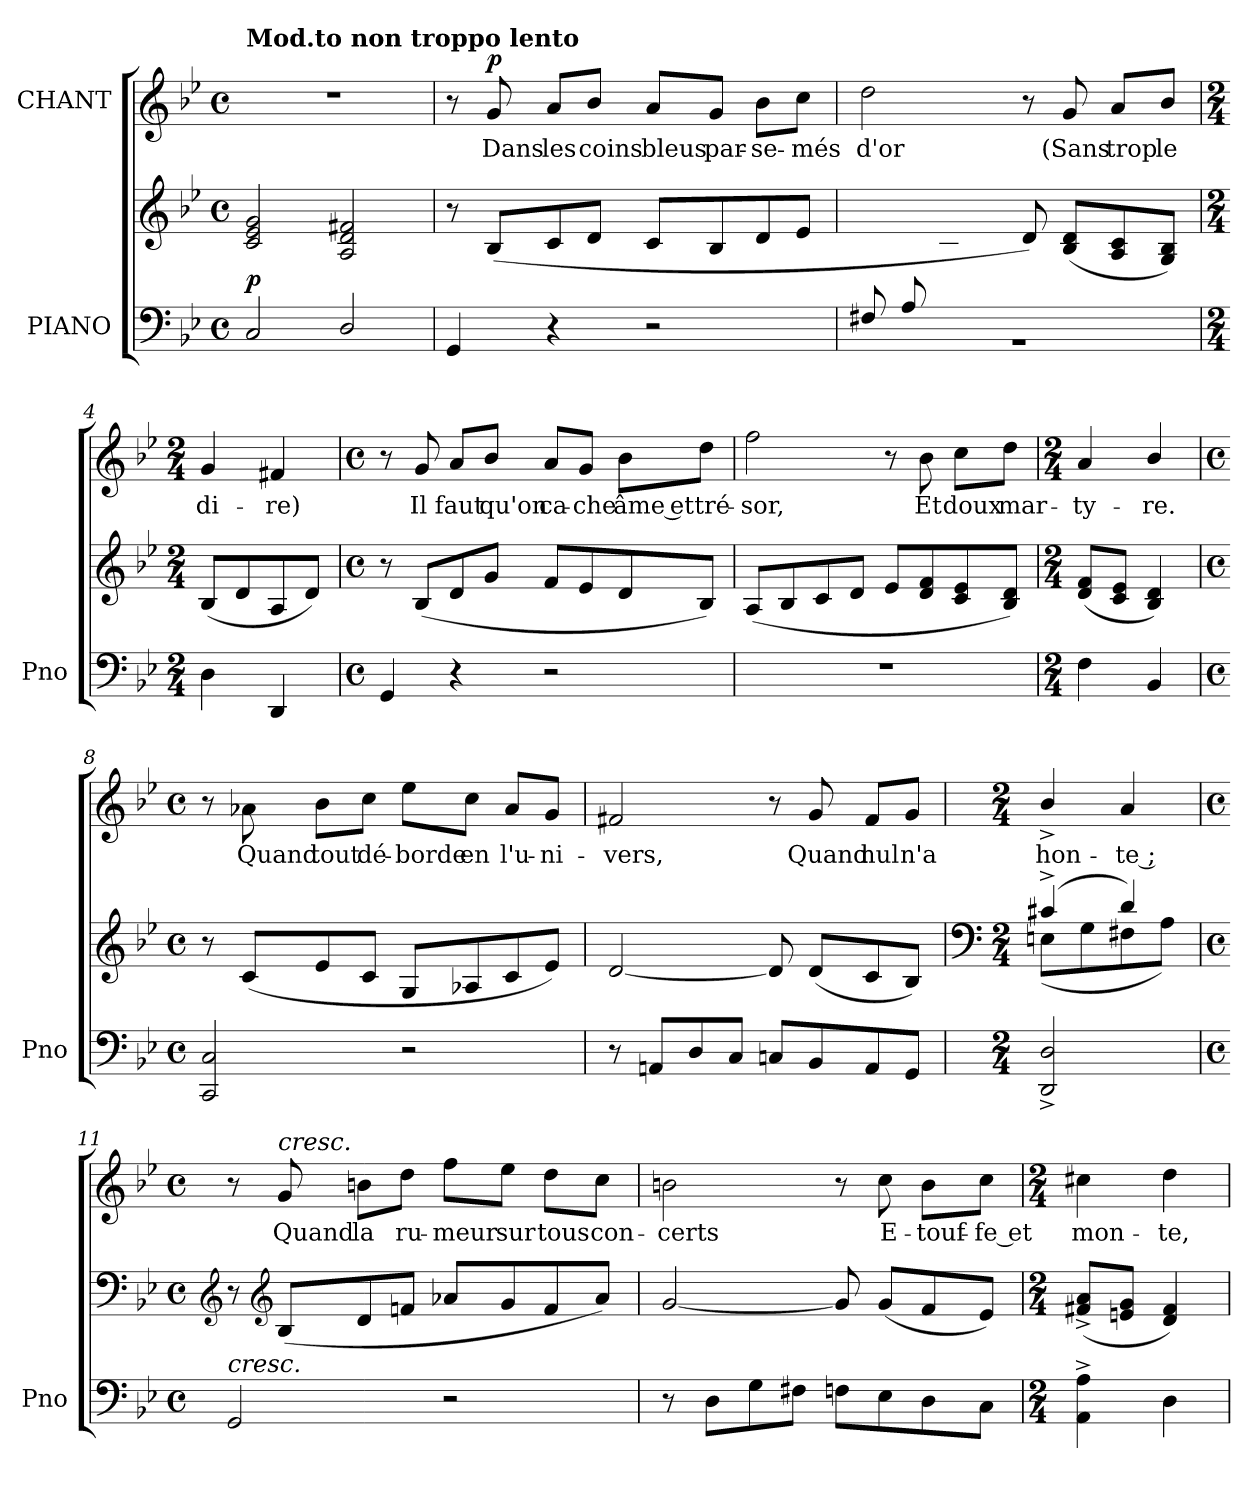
**kern	**kern	**dynam	**kern	**text	**dynam
*part2	*part2	*part2	*part1	*part1	*part1
*staff3	*staff2	*staff2/3	*staff1	*staff1	*staff1
*I"PIANO	*	*	*I"CHANT	*	*
*I'Pno	*	*	*	*	*
*clefF4	*clefG2	*	*clefG2	*	*
*k[b-e-]	*k[b-e-]	*	*k[b-e-]	*	*
*B-:	*B-:	*	*B-:	*	*
*M4/4	*M4/4	*	*M4/4	*	*
*met(c)	*met(c)	*	*met(c)	*	*
=1	=1	=1	=1	=1	=1
!	!	!	!LO:TX:a:B:t=Mod.to non troppo lento	!	!
!	!	!LO:DY:a=2	!	!	!
2C/	2c/ 2e-/ 2g/	p	1r	.	.
2D/	2A/ 2d/ 2f#X/	.	.	.	.
=2	=2	=2	=2	=2	=2
4GG/	8r	.	8r	.	.
!	!	!	!	!LO:LY:b	!LO:DY:a
.	(>8B-/L	.	8g/	Dans	p
!	!	!	!	!LO:LY:b	!
4r	8c/	.	8a/L	les	.
!	!	!	!	!LO:LY:b	!
.	8d/J	.	8b-/J	coins	.
!	!	!	!	!LO:LY:b	!
2r	8c/L	.	8a/L	bleus	.
!	!	!	!	!LO:LY:b	!
.	8B-/	.	8g/J	par-	.
!	!	!	!	!LO:LY:b	!
.	8d/	.	8b-\L	-se-	.
!	!	!	!	!LO:LY:b	!
.	8e-/J	.	8cc\J	-més	.
=3	=3	=3	=3	=3	=3
*^	*	*	*	*	*
!	!	!	!	!	!LO:LY:b	!
8F#X/L	1r	4ryy	.	2dd\	d'or	.
8A/	.	.	.	.	.	.
2.ryy	.	8c/	.	.	.	.
.	.	8e-/J	.	.	.	.
.	.	8d/)	.	8r	.	.
!	!	!	!	!	!LO:LY:b	!
.	.	(<8B-/ 8d/L	.	8g/	(Sans	.
!	!	!	!	!	!LO:LY:b	!
.	.	8A/ 8c/	.	8a/L	trop	.
!	!	!	!	!	!LO:LY:b	!
.	.	8G/ 8B-/J)	.	8b-/J	le	.
*v	*v	*	*	*	*	*
!!LO:LB:g=z
=4	=4	=4	=4	=4	=4
*M2/4	*M2/4	*	*M2/4	*	*
!	!	!	!	!LO:LY:b	!
4D\	(<8B-/L	.	4g/	di-	.
.	8d/	.	.	.	.
!	!	!	!	!LO:LY:b	!
4DD/	8A/	.	4f#X/	-re)	.
.	8d/J)	.	.	.	.
=5	=5	=5	=5	=5	=5
*M4/4	*M4/4	*	*M4/4	*	*
*met(c)	*met(c)	*	*met(c)	*	*
4GG/	8r	.	8r	.	.
!	!	!	!	!LO:LY:b	!
.	(<8B-/L	.	8g/	Il	.
!	!	!	!	!LO:LY:b	!
4r	8d/	.	8a/L	faut	.
!	!	!	!	!LO:LY:b	!
.	8g/J	.	8b-/J	qu'on	.
!	!	!	!	!LO:LY:b	!
2r	8f/L	.	8a/L	ca-	.
!	!	!	!	!LO:LY:b	!
.	8e-/	.	8g/J	-che	.
!	!	!	!	!LO:LY:b	!
.	8d/	.	8b-\L	âme et	.
!	!	!	!	!LO:LY:b	!
.	8B-/J)	.	8dd\J	tré-	.
=6	=6	=6	=6	=6	=6
!	!	!	!	!LO:LY:b	!
1r	(<8A/L	.	2ff\	-sor,	.
.	8B-/	.	.	.	.
.	8c/	.	.	.	.
.	8d/J	.	.	.	.
.	8e-/L	.	8r	.	.
!	!	!	!	!LO:LY:b	!
.	8d/ 8f/	.	8b-\	Et	.
!	!	!	!	!LO:LY:b	!
.	8c/ 8e-/	.	8cc\L	doux	.
!	!	!	!	!LO:LY:b	!
.	8B-/ 8d/J)	.	8dd\J	mar-	.
!!LO:LB:g=z
=7	=7	=7	=7	=7	=7
*M2/4	*M2/4	*	*M2/4	*	*
!	!	!	!	!LO:LY:b	!
4F\	(<8d/ 8f/L	.	4a/	-ty-	.
.	8c/ 8e-/J	.	.	.	.
!	!	!	!	!LO:LY:b	!
4BB-/	4B-/ 4d/)	.	4b-/	-re.	.
=8	=8	=8	=8	=8	=8
*M4/4	*M4/4	*	*M4/4	*	*
*met(c)	*met(c)	*	*met(c)	*	*
2CC/ 2C/	8r	.	8r	.	.
!	!	!	!	!LO:LY:b	!
.	(<8c/L	.	8a-X\	Quand	.
!	!	!	!	!LO:LY:b	!
.	8e-/	.	8b-\L	tout	.
!	!	!	!	!LO:LY:b	!
.	8c/J	.	8cc\J	dé-	.
!	!	!	!	!LO:LY:b	!
2r	8G/L	.	8ee-\L	-borde	.
!	!	!	!	!LO:LY:b	!
.	8A-X/	.	8cc\J	en	.
!	!	!	!	!LO:LY:b	!
.	8c/	.	8a-/L	l'u-	.
!	!	!	!	!LO:LY:b	!
.	8e-/J)	.	8g/J	-ni-	.
=9	=9	=9	=9	=9	=9
!	!	!	!	!LO:LY:b	!
8r	[<2d/	.	2f#X/	-vers,	.
8AAn/L	.	.	.	.	.
8D/	.	.	.	.	.
8C/J	.	.	.	.	.
8Cn/L	8d/]	.	8r	.	.
!	!	!	!	!LO:LY:b	!
8BB-/	(<8d/L	.	8g/	Quand	.
!	!	!	!	!LO:LY:b	!
8AA/	8c/	.	8f#/L	nul	.
!	!	!	!	!LO:LY:b	!
8GG/J	8B-/J)	.	8g/J	n'a	.
!!LO:PB:g=z
=10	=10	=10	=10	=10	=10
*	*clefF4	*	*	*	*
*M2/4	*M2/4	*	*M2/4	*	*
*	*^	*	*	*	*
!	!	!	!	!	!LO:LY:b	!
2DD/^> 2D/^>	(4c#X^>/	(<8En\L	.	4b-^>/	hon-	.
.	.	8G\	.	.	.	.
!	!	!	!	!	!LO:LY:b	!
.	4d/)	8F#X\	.	4a/	-te ;	.
.	.	8A\J)	.	.	.	.
*	*v	*v	*	*	*	*
=11	=11	=11	=11	=11	=11
*M4/4	*M4/4	*	*M4/4	*	*
*met(c)	*met(c)	*	*met(c)	*	*
*	*^	*	*	*	*
!LO:TX:a:i:t=cresc.	!	!	!	!	!	!
*	*v	*v	*	*	*	*
2GG/	8r	.	8r	.	.
*	*clefG2	*	*	*	*
!	!	!	!LO:TX:a:i:t=cresc.	!	!
!	!	!	!	!LO:LY:b	!
.	(<8B-/L	.	8g/	Quand	.
!	!	!	!	!LO:LY:b	!
.	8d/	.	8bn\L	la	.
!	!	!	!	!LO:LY:b	!
.	8fn/J	.	8dd\J	ru-	.
!	!	!	!	!LO:LY:b	!
2r	8a-X/L	.	8ff\L	-meur	.
!	!	!	!	!LO:LY:b	!
.	8g/	.	8ee-\J	sur	.
!	!	!	!	!LO:LY:b	!
.	8f/	.	8dd\L	tous	.
!	!	!	!	!LO:LY:b	!
.	8a-/J)	.	8cc\J	con-	.
=12	=12	=12	=12	=12	=12
!	!	!	!	!LO:LY:b	!
8r	[<2g/	.	2bn\	-certs	.
8D\L	.	.	.	.	.
8G\	.	.	.	.	.
8F#X\J	.	.	.	.	.
8Fn\L	8g/]	.	8r	.	.
!	!	!	!	!LO:LY:b	!
8E-\	(<8g/L	.	8cc\	E-	.
!	!	!	!	!LO:LY:b	!
8D\	8f/	.	8b\L	-touf-	.
!	!	!	!	!LO:LY:b	!
8C\J	8e-/J)	.	8cc\J	-fe et	.
=13	=13	=13	=13	=13	=13
*M2/4	*M2/4	*	*M2/4	*	*
!	!	!	!	!LO:LY:b	!
4AA\^> 4A\^>	(<8f#X/^> 8a/^>L	.	4cc#X\	mon-	.
.	8en/ 8g/J	.	.	.	.
!	!	!	!	!LO:LY:b	!
4D\	4d/ 4f#/)	.	4dd\	-te,	.
=	=	=	=	=	=
*-	*-	*-	*-	*-	*-
